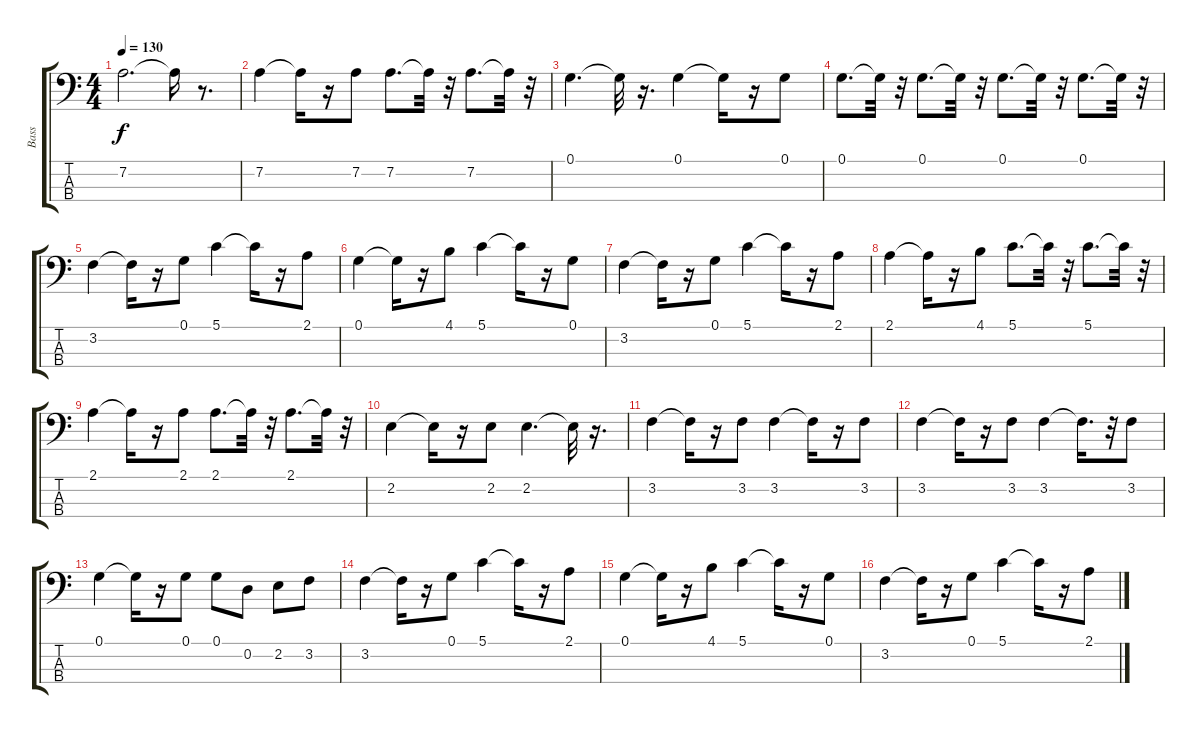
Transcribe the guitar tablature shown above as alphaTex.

\track ("Bass" "Bass") {instrument electricbassfinger}
\staff {score tabs}
\tuning (G2 D2 A1 E1) {hide}
\ts (4 4)
\tempo 130
\clef f4
\ks c
7.2.2{d dy f} 7.2{t}.16 r.8{d} |
7.2.4 7.2{t}.16 r.16 7.2.8 7.2.8{d} 7.2{t}.32 r.32 7.2.8{d} 7.2{t}.32 r.32 |
0.1.4{d} 0.1{t}.32 r.16{d} 0.1.4 0.1{t}.16 r.16 0.1.8 |
0.1.8{d} 0.1{t}.32 r.32 0.1.8{d} 0.1{t}.32 r.32 0.1.8{d} 0.1{t}.32 r.32 0.1.8{d} 0.1{t}.32 r.32 |
3.2.4 3.2{t}.16 r.16 0.1.8 5.1.4 5.1{t}.16 r.16 2.1.8 |
0.1.4 0.1{t}.16 r.16 4.1.8 5.1.4 5.1{t}.16 r.16 0.1.8 |
3.2.4 3.2{t}.16 r.16 0.1.8 5.1.4 5.1{t}.16 r.16 2.1.8 |
2.1.4 2.1{t}.16 r.16 4.1.8 5.1.8{d} 5.1{t}.32 r.32 5.1.8{d} 5.1{t}.32 r.32 |
2.1.4 2.1{t}.16 r.16 2.1.8 2.1.8{d} 2.1{t}.32 r.32 2.1.8{d} 2.1{t}.32 r.32 |
2.2.4 2.2{t}.16 r.16 2.2.8 2.2.4{d} 2.2{t}.32 r.16{d} |
3.2.4 3.2{t}.16 r.16 3.2.8 3.2.4 3.2{t}.16 r.16 3.2.8 |
3.2.4 3.2{t}.16 r.16 3.2.8 3.2.4 3.2{t}.16{d} r.32 3.2.8 |
0.1.4 0.1{t}.16 r.16 0.1.8 0.1.8 0.2.8 2.2.8 3.2.8 |
3.2.4 3.2{t}.16 r.16 0.1.8 5.1.4 5.1{t}.16 r.16 2.1.8 |
0.1.4 0.1{t}.16 r.16 4.1.8 5.1.4 5.1{t}.16 r.16 0.1.8 |
3.2.4 3.2{t}.16 r.16 0.1.8 5.1.4 5.1{t}.16 r.16 2.1.8
